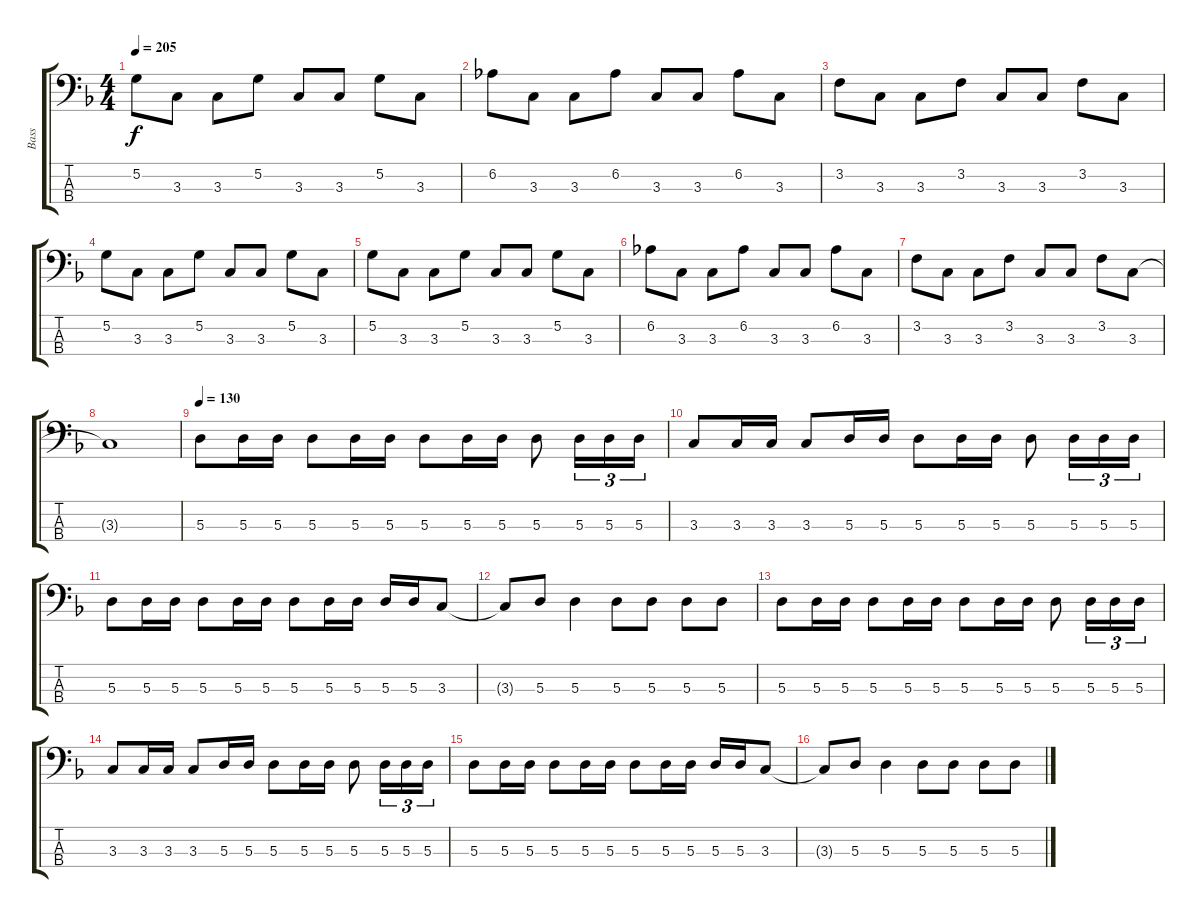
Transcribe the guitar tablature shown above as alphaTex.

\track ("Bass" "Bass") {instrument electricbasspick}
\staff {score tabs}
\tuning (G2 D2 A1 E1) {hide}
\ts (4 4)
\tempo 205
\clef f4
\ks f
5.2.8{dy f} 3.3.8 3.3.8 5.2.8 3.3.8 3.3.8 5.2.8 3.3.8 |
6.2.8 3.3.8 3.3.8 6.2.8 3.3.8 3.3.8 6.2.8 3.3.8 |
3.2.8 3.3.8 3.3.8 3.2.8 3.3.8 3.3.8 3.2.8 3.3.8 |
5.2.8 3.3.8 3.3.8 5.2.8 3.3.8 3.3.8 5.2.8 3.3.8 |
5.2.8 3.3.8 3.3.8 5.2.8 3.3.8 3.3.8 5.2.8 3.3.8 |
6.2.8 3.3.8 3.3.8 6.2.8 3.3.8 3.3.8 6.2.8 3.3.8 |
3.2.8 3.3.8 3.3.8 3.2.8 3.3.8 3.3.8 3.2.8 3.3.8 |
3.3{t}.1 |
\tempo 130
5.3.8 5.3.16 5.3.16 5.3.8 5.3.16 5.3.16 5.3.8 5.3.16 5.3.16 5.3.8 5.3.16{tu (3 2)} 5.3.16{tu (3 2)} 5.3.16{tu (3 2)} |
3.3.8 3.3.16 3.3.16 3.3.8 5.3.16 5.3.16 5.3.8 5.3.16 5.3.16 5.3.8 5.3.16{tu (3 2)} 5.3.16{tu (3 2)} 5.3.16{tu (3 2)} |
5.3.8 5.3.16 5.3.16 5.3.8 5.3.16 5.3.16 5.3.8 5.3.16 5.3.16 5.3.16 5.3.16 3.3.8 |
3.3{t}.8 5.3.8 5.3.4 5.3.8 5.3.8 5.3.8 5.3.8 |
5.3.8 5.3.16 5.3.16 5.3.8 5.3.16 5.3.16 5.3.8 5.3.16 5.3.16 5.3.8 5.3.16{tu (3 2)} 5.3.16{tu (3 2)} 5.3.16{tu (3 2)} |
3.3.8 3.3.16 3.3.16 3.3.8 5.3.16 5.3.16 5.3.8 5.3.16 5.3.16 5.3.8 5.3.16{tu (3 2)} 5.3.16{tu (3 2)} 5.3.16{tu (3 2)} |
5.3.8 5.3.16 5.3.16 5.3.8 5.3.16 5.3.16 5.3.8 5.3.16 5.3.16 5.3.16 5.3.16 3.3.8 |
3.3{t}.8 5.3.8 5.3.4 5.3.8 5.3.8 5.3.8 5.3.8
